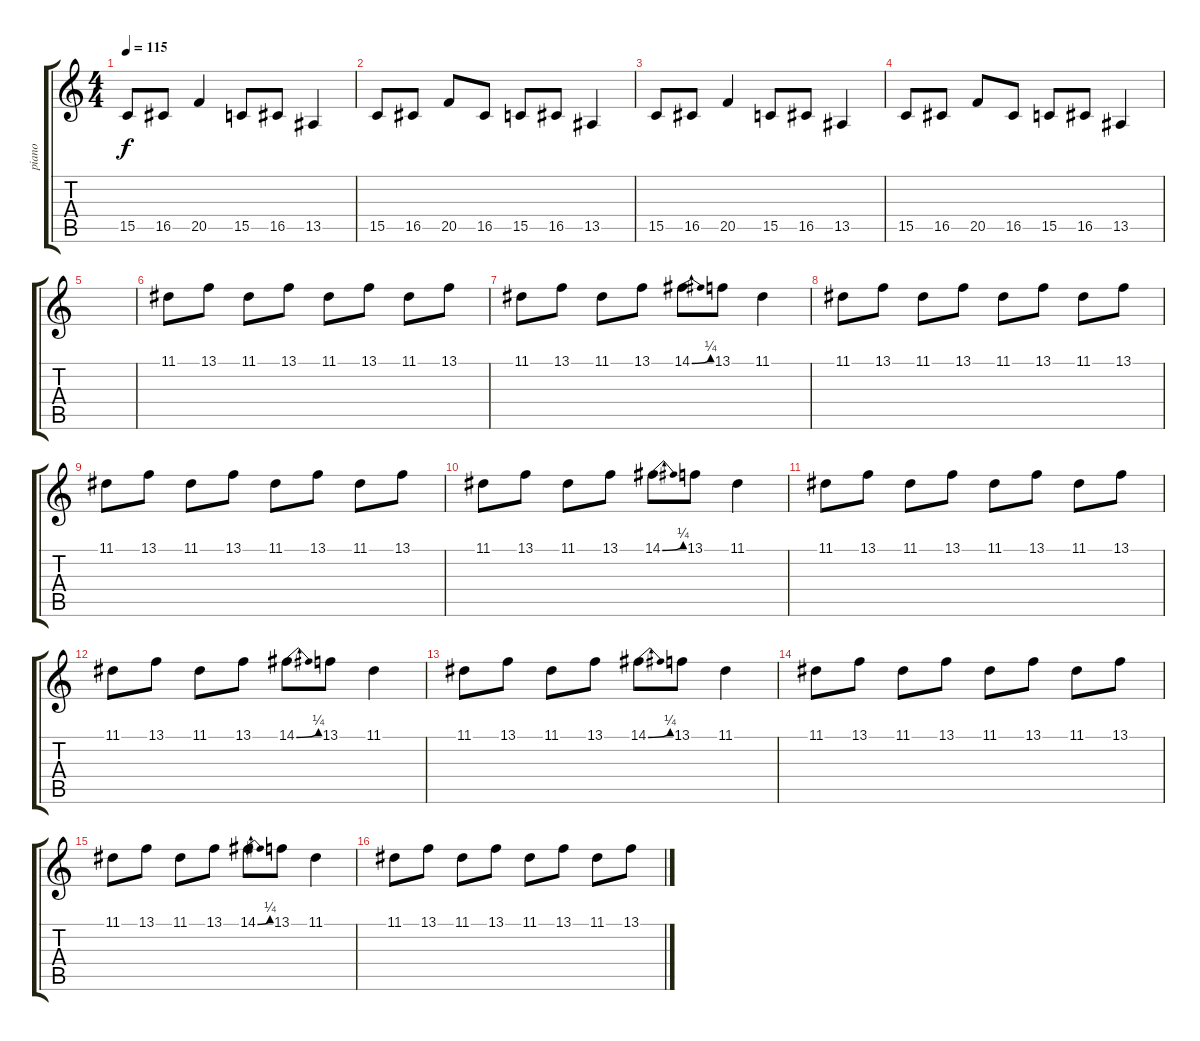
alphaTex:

\track ("piano" "piano") {instrument electricpiano1}
\staff {score tabs}
\tuning (E4 B3 G3 D3 A2 E2) {hide}
\ts (4 4)
\tempo 115
\clef g2
\ks c
15.5.8{dy f} 16.5.8 20.5.4 15.5.8 16.5.8 13.5.4 |
15.5.8 16.5.8 20.5.8 16.5.8 15.5.8 16.5.8 13.5.4 |
15.5.8{volume 13} 16.5.8 20.5.4 15.5.8 16.5.8 13.5.4 |
15.5.8 16.5.8 20.5.8 16.5.8 15.5.8 16.5.8 13.5.4 |
|
11.1.8{volume 16 instrument distortionguitar} 13.1.8 11.1.8 13.1.8 11.1.8 13.1.8 11.1.8 13.1.8 |
11.1.8 13.1.8 11.1.8 13.1.8 14.1{be (bend 0 0 60 1)}.8 13.1.8 11.1.4 |
11.1.8{volume 16 instrument distortionguitar} 13.1.8 11.1.8 13.1.8 11.1.8 13.1.8 11.1.8 13.1.8 |
11.1.8{volume 16 instrument distortionguitar} 13.1.8 11.1.8 13.1.8 11.1.8 13.1.8 11.1.8 13.1.8 |
11.1.8 13.1.8 11.1.8 13.1.8 14.1{be (bend 0 0 60 1)}.8 13.1.8 11.1.4 |
11.1.8{volume 16 instrument distortionguitar} 13.1.8 11.1.8 13.1.8 11.1.8 13.1.8 11.1.8 13.1.8 |
11.1.8 13.1.8 11.1.8 13.1.8 14.1{be (bend 0 0 60 1)}.8 13.1.8 11.1.4 |
11.1.8 13.1.8 11.1.8 13.1.8 14.1{be (bend 0 0 60 1)}.8 13.1.8 11.1.4 |
11.1.8{volume 16 instrument distortionguitar} 13.1.8 11.1.8 13.1.8 11.1.8 13.1.8 11.1.8 13.1.8 |
11.1.8 13.1.8 11.1.8 13.1.8 14.1{be (bend 0 0 60 1)}.8 13.1.8 11.1.4 |
11.1.8{volume 0 instrument distortionguitar} 13.1.8 11.1.8 13.1.8 11.1.8 13.1.8 11.1.8 13.1.8
